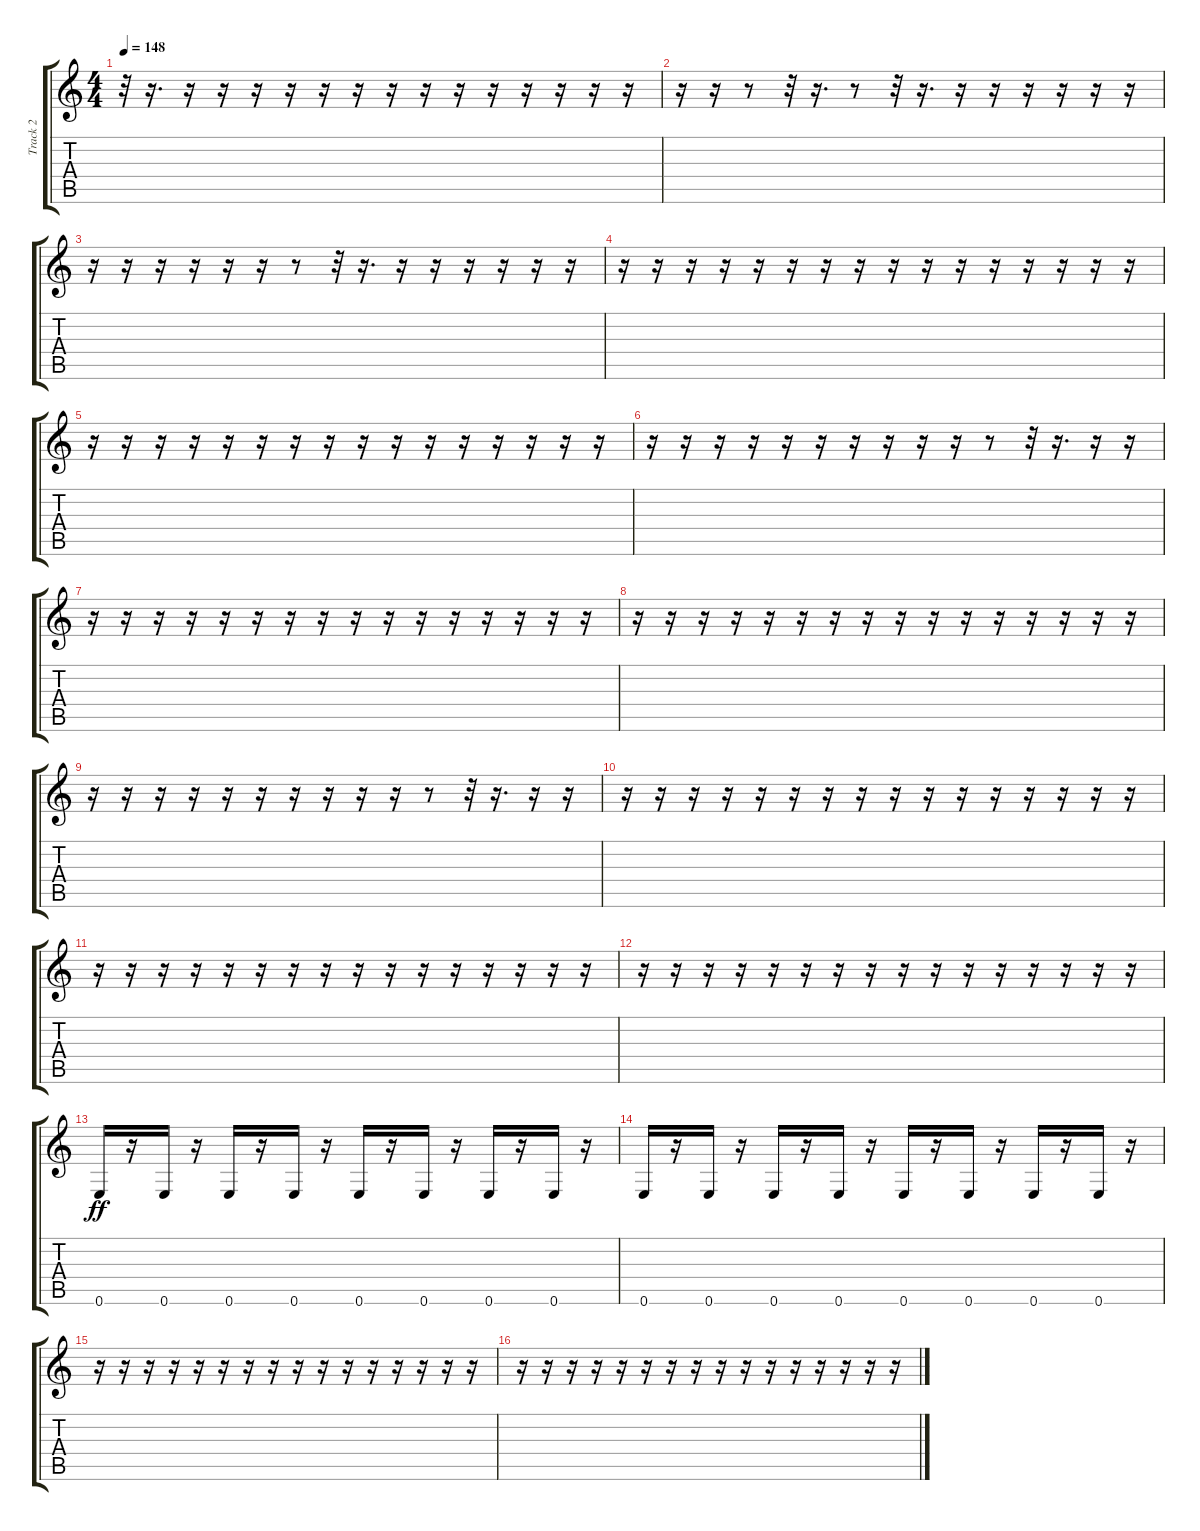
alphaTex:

\track ("Track 2" "Track 2") {instrument synthbass1}
\staff {score tabs}
\tuning (E4 B3 G3 D3 A2 E2) {hide}
\ts (4 4)
\tempo 148
\clef g2
\ks c
r.32{dy ff} r.16{d} r.16 r.16 r.16 r.16 r.16 r.16 r.16 r.16 r.16 r.16 r.16 r.16 r.16 r.16 |
r.16 r.16 r.8 r.32 r.16{d} r.8 r.32 r.16{d} r.16 r.16 r.16 r.16 r.16 r.16 |
r.16 r.16 r.16 r.16 r.16 r.16 r.8 r.32 r.16{d} r.16 r.16 r.16 r.16 r.16 r.16 |
r.16 r.16 r.16 r.16 r.16 r.16 r.16 r.16 r.16 r.16 r.16 r.16 r.16 r.16 r.16 r.16 |
r.16 r.16 r.16 r.16 r.16 r.16 r.16 r.16 r.16 r.16 r.16 r.16 r.16 r.16 r.16 r.16 |
r.16 r.16 r.16 r.16 r.16 r.16 r.16 r.16 r.16 r.16 r.8 r.32 r.16{d} r.16 r.16 |
r.16 r.16 r.16 r.16 r.16 r.16 r.16 r.16 r.16 r.16 r.16 r.16 r.16 r.16 r.16 r.16 |
r.16 r.16 r.16 r.16 r.16 r.16 r.16 r.16 r.16 r.16 r.16 r.16 r.16 r.16 r.16 r.16 |
r.16 r.16 r.16 r.16 r.16 r.16 r.16 r.16 r.16 r.16 r.8 r.32 r.16{d} r.16 r.16 |
r.16 r.16 r.16 r.16 r.16 r.16 r.16 r.16 r.16 r.16 r.16 r.16 r.16 r.16 r.16 r.16 |
r.16 r.16 r.16 r.16 r.16 r.16 r.16 r.16 r.16 r.16 r.16 r.16 r.16 r.16 r.16 r.16 |
r.16 r.16 r.16 r.16 r.16 r.16 r.16 r.16 r.16 r.16 r.16 r.16 r.16 r.16 r.16 r.16 |
0.6.16 r.16 0.6.16 r.16 0.6.16 r.16 0.6.16 r.16 0.6.16 r.16 0.6.16 r.16 0.6.16 r.16 0.6.16 r.16 |
0.6.16 r.16 0.6.16 r.16 0.6.16 r.16 0.6.16 r.16 0.6.16 r.16 0.6.16 r.16 0.6.16 r.16 0.6.16 r.16 |
r.16 r.16 r.16 r.16 r.16 r.16 r.16 r.16 r.16 r.16 r.16 r.16 r.16 r.16 r.16 r.16 |
r.16 r.16 r.16 r.16 r.16 r.16 r.16 r.16 r.16 r.16 r.16 r.16 r.16 r.16 r.16 r.16
